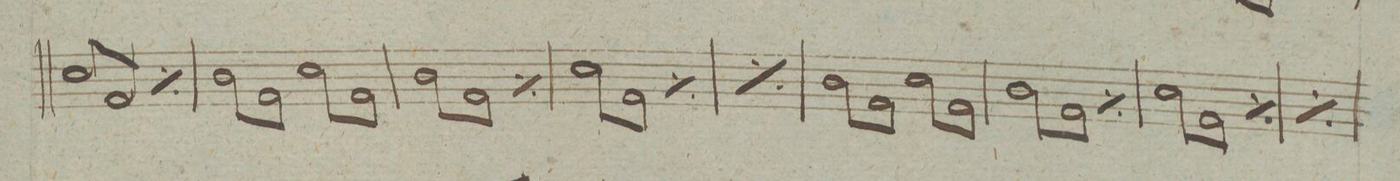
**kern	**dynam
*I"Viola	*
*clefC3	*
*k[]	*
*met(c|)	*
*M2/2	*
8d/L	.
8G/	.
8d/	.
8G/J	.
*rep	*
8d/L	.
8G/	.
8d/	.
8G/J	.
*Xrep	*
=103	=103
8c\L	.
8G\	.
8c\	.
8G\J	.
8d\L	.
8G\	.
8d\	.
8G\J	.
=104	=104
8c\L	.
8G\	.
8c\	.
8G\J	.
*rep	*
8c\L	.
8G\	.
8c\	.
8G\J	.
*Xrep	*
=105	=105
8d\L	.
8G\	.
8d\	.
8G\J	.
*rep	*
8d\L	.
8G\	.
8d\	.
8G\J	.
*Xrep	*
=106	=106
*rep	*
8d\L	.
8G\	.
8d\	.
8G\J	.
8d\L	.
8G\	.
8d\	.
8G\J	.
*Xrep	*
=107	=107
8c\L	.
8G\	.
8c\	.
8G\J	.
8d\L	.
8G\	.
8d\	.
8G\J	.
=108	=108
8c\L	.
8G\	.
8c\	.
8G\J	.
*rep	*
8c\L	.
8G\	.
8c\	.
8G\J	.
*Xrep	*
=109	=109
8d\L	.
8G\	.
8d\	.
8G\J	.
*rep	*
8d\L	.
8G\	.
8d\	.
8G\J	.
*Xrep	*
=110	=110
*rep	*
8d\L	.
8G\	.
8d\	.
8G\J	.
8d\L	.
8G\	.
8d\	.
8G\J	.
*Xrep	*
=111	=111
*-	*-
